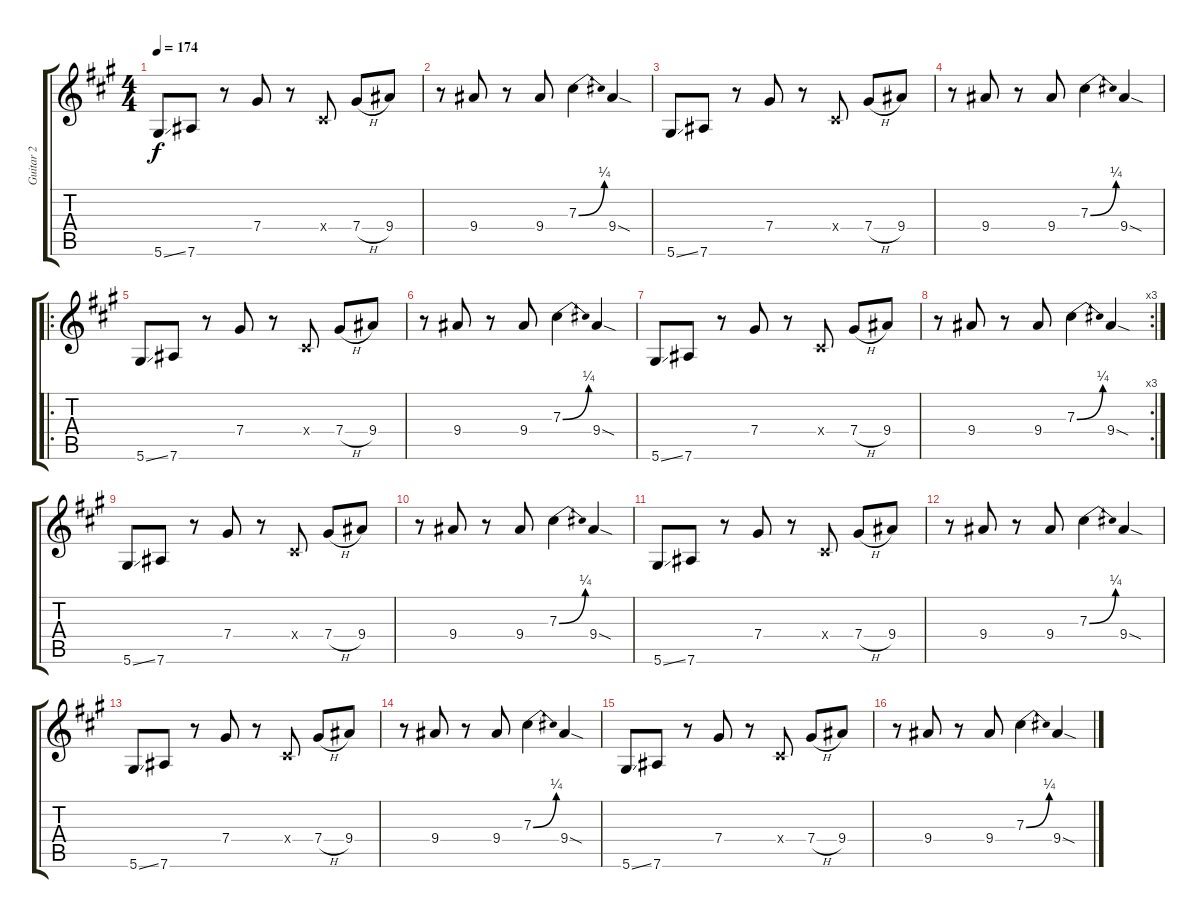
\track ("Guitar 2" "Guitar 2") {instrument overdrivenguitar}
\staff {score tabs}
\tuning (Eb4 Bb3 Gb3 Db3 Ab2 Eb2) {hide}
\ts (4 4)
\tempo 174
\clef g2
\ks a
5.6{ss}.8{dy f} 7.6.8 r.8 7.4.8 r.8 0.4{x}.8 7.4{h}.8 9.4.8 |
r.8 9.4.8 r.8 9.4.8 7.3{be (bend 0 0 60 1)}.4 9.4{sod}.4 |
5.6{ss}.8 7.6.8 r.8 7.4.8 r.8 0.4{x}.8 7.4{h}.8 9.4.8 |
r.8 9.4.8 r.8 9.4.8 7.3{be (bend 0 0 60 1)}.4 9.4{sod}.4 |
\ro
5.6{ss}.8 7.6.8 r.8 7.4.8 r.8 0.4{x}.8 7.4{h}.8 9.4.8 |
r.8 9.4.8 r.8 9.4.8 7.3{be (bend 0 0 60 1)}.4 9.4{sod}.4 |
5.6{ss}.8 7.6.8 r.8 7.4.8 r.8 0.4{x}.8 7.4{h}.8 9.4.8 |
\rc 3
r.8 9.4.8 r.8 9.4.8 7.3{be (bend 0 0 60 1)}.4 9.4{sod}.4 |
5.6{ss}.8 7.6.8 r.8 7.4.8 r.8 0.4{x}.8 7.4{h}.8 9.4.8 |
r.8 9.4.8 r.8 9.4.8 7.3{be (bend 0 0 60 1)}.4 9.4{sod}.4 |
5.6{ss}.8 7.6.8 r.8 7.4.8 r.8 0.4{x}.8 7.4{h}.8 9.4.8 |
r.8 9.4.8 r.8 9.4.8 7.3{be (bend 0 0 60 1)}.4 9.4{sod}.4 |
5.6{ss}.8 7.6.8 r.8 7.4.8 r.8 0.4{x}.8 7.4{h}.8 9.4.8 |
r.8 9.4.8 r.8 9.4.8 7.3{be (bend 0 0 60 1)}.4 9.4{sod}.4 |
5.6{ss}.8 7.6.8 r.8 7.4.8 r.8 0.4{x}.8 7.4{h}.8 9.4.8 |
r.8 9.4.8 r.8 9.4.8 7.3{be (bend 0 0 60 1)}.4 9.4{sod}.4
